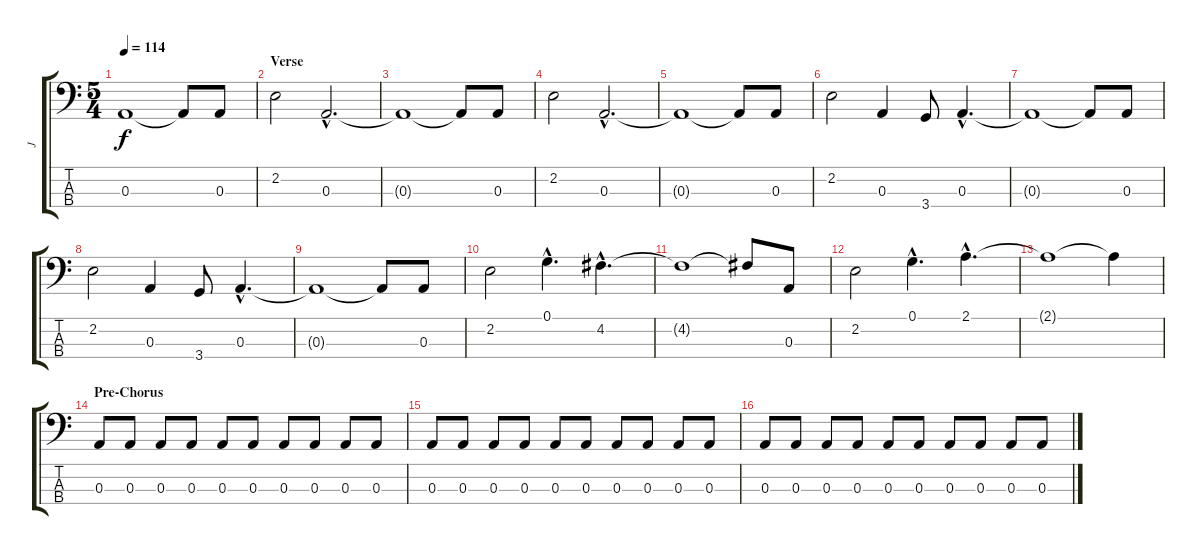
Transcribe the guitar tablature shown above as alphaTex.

\track ("J" "J") {instrument electricbasspick}
\staff {score tabs}
\tuning (G2 D2 A1 E1) {hide}
\ts (5 4)
\tempo 114
\clef f4
\ks c
0.3{t}.1{dy f} 0.3{t}.8 0.3.8 |
\section ("" "Verse")
2.2.2 0.3{hac}.2{d} |
0.3{t}.1 0.3{t}.8 0.3.8 |
2.2.2 0.3{hac}.2{d} |
0.3{t}.1 0.3{t}.8 0.3.8 |
2.2.2 0.3.4 3.4.8 0.3{hac}.4{d} |
0.3{t}.1 0.3{t}.8 0.3.8 |
2.2.2 0.3.4 3.4.8 0.3{hac}.4{d} |
0.3{t}.1 0.3{t}.8 0.3.8 |
2.2.2 0.1{hac}.4{d} 4.2{hac}.4{d} |
4.2{t}.1 4.2{t}.8 0.3.8 |
2.2.2 0.1{hac}.4{d} 2.1{hac}.4{d} |
2.1{t}.1 2.1{t}.4 |
\section ("" "Pre-Chorus")
0.3.8 0.3.8 0.3.8 0.3.8 0.3.8 0.3.8 0.3.8 0.3.8 0.3.8 0.3.8 |
0.3.8 0.3.8 0.3.8 0.3.8 0.3.8 0.3.8 0.3.8 0.3.8 0.3.8 0.3.8 |
0.3.8 0.3.8 0.3.8 0.3.8 0.3.8 0.3.8 0.3.8 0.3.8 0.3.8 0.3.8
